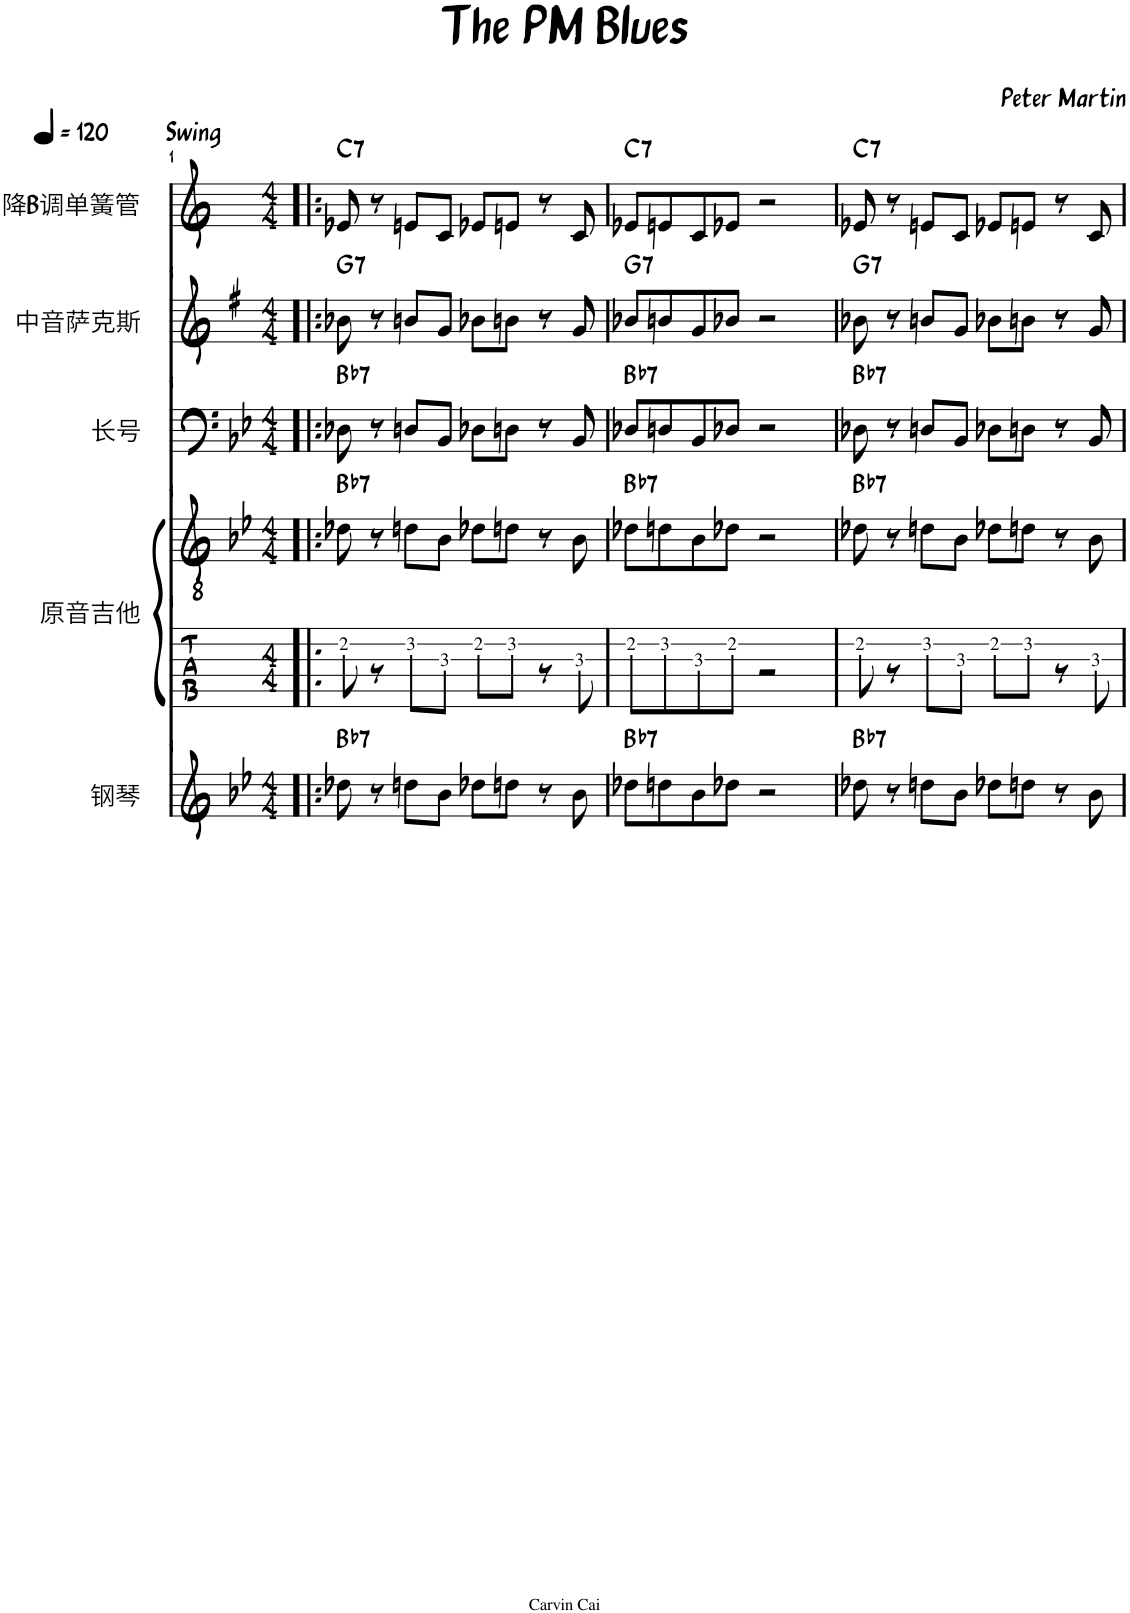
**kern	**harte	**kern	**kern	**harte	**kern	**harte	**kern	**harte	**kern	**harte
*part5	*part5	*part4	*part4	*part4	*part3	*part3	*part2	*part2	*part1	*part1
*staff6	*	*staff5	*staff4	*	*staff3	*	*staff2	*	*staff1	*
*I"钢琴	*	*I"原音吉他	*	*	*I"长号	*	*I"中音萨克斯	*	*I"降B调单簧管	*
*	*	*stria6	*	*	*	*	*	*	*	*
*clefG2	*	*	*clefGv2	*	*clefF4	*	*clefG2	*	*clefG2	*
*	*	*	*	*	*	*	*Trd5c9	*	*Trd1c2	*
*k[b-e-]	*	*k[b-e-]	*k[b-e-]	*	*k[b-e-]	*	*k[f#]	*	*k[]	*
*M4/4	*	*M4/4	*M4/4	*	*M4/4	*	*M4/4	*	*M4/4	*
*MM120	*	*MM120	*MM120	*	*MM120	*	*MM120	*	*MM120	*
=1!|:	=1!|:	=1!|:	=1!|:	=1!|:	=1!|:	=1!|:	=1!|:	=1!|:	=1!|:	=1!|:
!	!LO:H:kt=7	!	!	!LO:H:kt=7	!	!LO:H:kt=7	!	!LO:H:kt=7	!LO:TX:a:B:t=Swing	!LO:H:kt=7
8dd-X\	Bb:7	8d-X\	8d-X\	Bb:7	8D-X\	Bb:7	8b-X\	G:7	8e-X/	C:7
8r	.	8r	8r	.	8r	.	8r	.	8r	.
8ddn\L	.	8dn\L	8dn\L	.	8Dn/L	.	8bn/L	.	8en/L	.
8b-\J	.	8B-\J	8B-\J	.	8BB-/J	.	8g/J	.	8c/J	.
8dd-X\L	.	8d-X\L	8d-X\L	.	8D-X\L	.	8b-X\L	.	8e-X/L	.
8ddn\J	.	8dn\J	8dn\J	.	8Dn\J	.	8bn\J	.	8en/J	.
8r	.	8r	8r	.	8r	.	8r	.	8r	.
8b-\	.	8B-\	8B-\	.	8BB-/	.	8g/	.	8c/	.
=2	=2	=2	=2	=2	=2	=2	=2	=2	=2	=2
!	!LO:H:kt=7	!	!	!LO:H:kt=7	!	!LO:H:kt=7	!	!LO:H:kt=7	!	!LO:H:kt=7
8dd-X\L	Bb:7	8d-X\L	8d-X\L	Bb:7	8D-X/L	Bb:7	8b-X/L	G:7	8e-X/L	C:7
8ddn\	.	8dn\	8dn\	.	8Dn/	.	8bn/	.	8en/	.
8b-\	.	8B-\	8B-\	.	8BB-/	.	8g/	.	8c/	.
8dd-X\J	.	8d-X\J	8d-X\J	.	8D-X/J	.	8b-X/J	.	8e-X/J	.
2r	.	2r	2r	.	2r	.	2r	.	2r	.
=3	=3	=3	=3	=3	=3	=3	=3	=3	=3	=3
!	!LO:H:kt=7	!	!	!LO:H:kt=7	!	!LO:H:kt=7	!	!LO:H:kt=7	!	!LO:H:kt=7
8dd-X\	Bb:7	8d-X\	8d-X\	Bb:7	8D-X\	Bb:7	8b-X\	G:7	8e-X/	C:7
8r	.	8r	8r	.	8r	.	8r	.	8r	.
8ddn\L	.	8dn\L	8dn\L	.	8Dn/L	.	8bn/L	.	8en/L	.
8b-\J	.	8B-\J	8B-\J	.	8BB-/J	.	8g/J	.	8c/J	.
8dd-X\L	.	8d-X\L	8d-X\L	.	8D-X\L	.	8b-X\L	.	8e-X/L	.
8ddn\J	.	8dn\J	8dn\J	.	8Dn\J	.	8bn\J	.	8en/J	.
8r	.	8r	8r	.	8r	.	8r	.	8r	.
8b-\	.	8B-\	8B-\	.	8BB-/	.	8g/	.	8c/	.
=	=	=	=	=	=	=	=	=	=	=
*-	*-	*-	*-	*-	*-	*-	*-	*-	*-	*-
